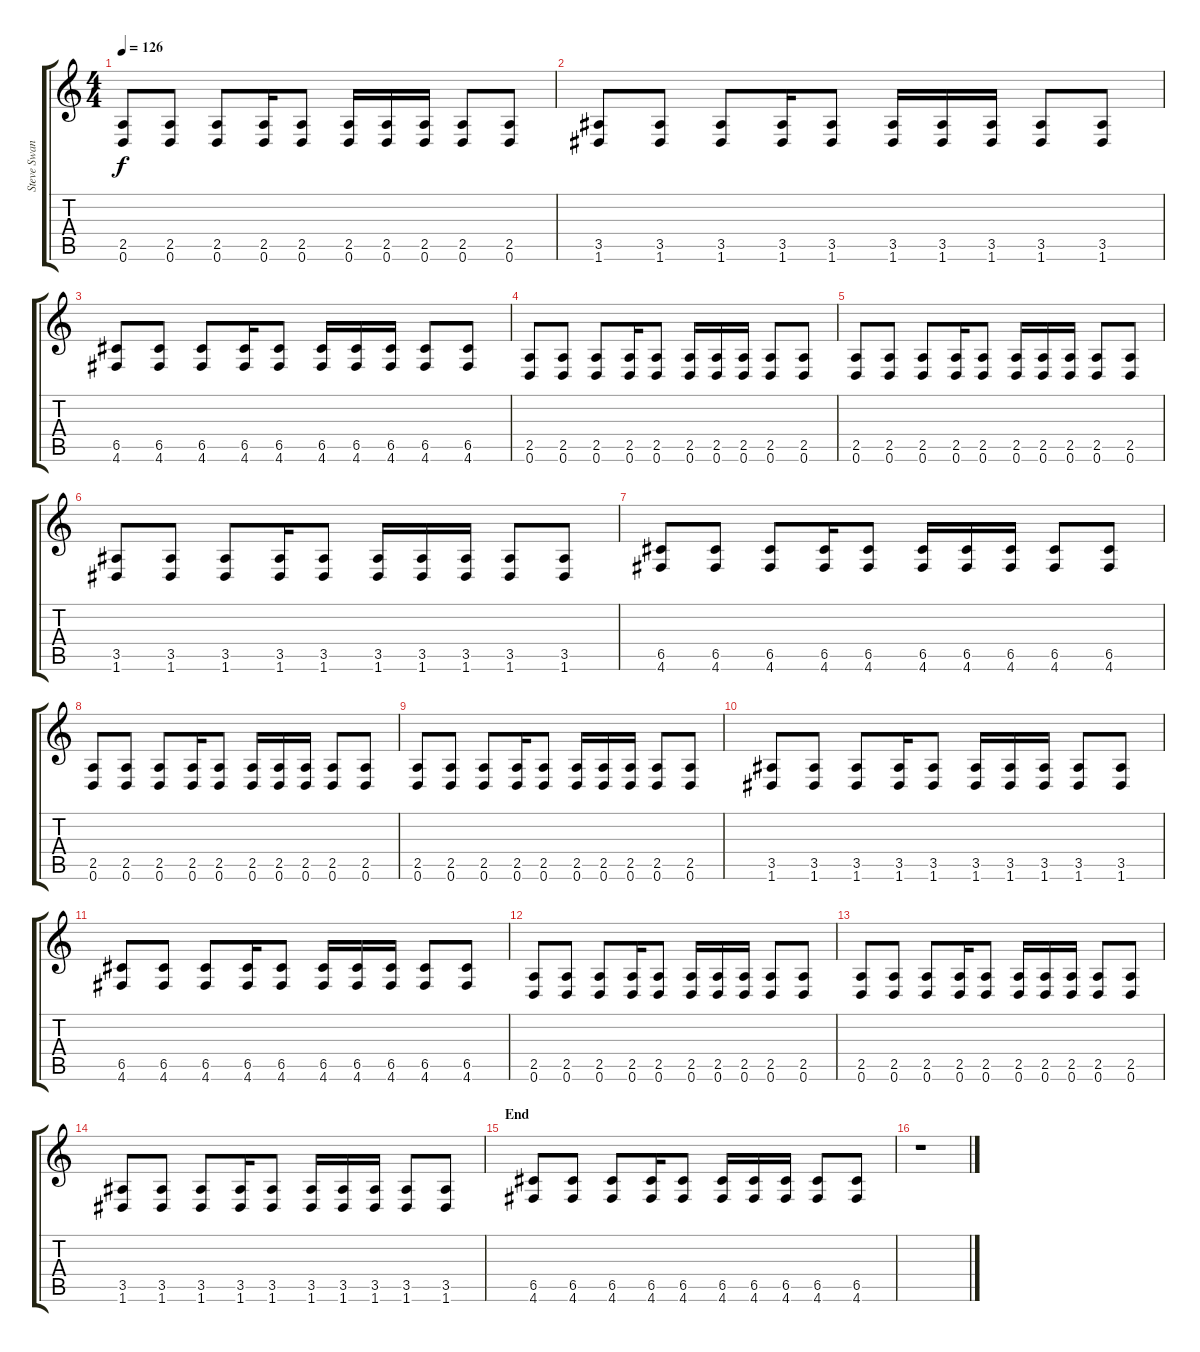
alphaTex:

\track ("Steve Swanson (Rythm Guitar)" "Steve Swan") {instrument distortionguitar}
\staff {score tabs}
\tuning (D4 A3 F3 C3 G2 D2) {hide}
\ts (4 4)
\tempo 126
\clef g2
\ks c
(2.5 0.6).8{dy f} (2.5 0.6).8 (2.5 0.6).8 (2.5 0.6).16 (2.5 0.6).8 (2.5 0.6).16 (2.5 0.6).16 (2.5 0.6).16 (2.5 0.6).8 (2.5 0.6).8 |
(3.5 1.6).8 (3.5 1.6).8 (3.5 1.6).8 (3.5 1.6).16 (3.5 1.6).8 (3.5 1.6).16 (3.5 1.6).16 (3.5 1.6).16 (3.5 1.6).8 (3.5 1.6).8 |
(6.5 4.6).8 (6.5 4.6).8 (6.5 4.6).8 (6.5 4.6).16 (6.5 4.6).8 (6.5 4.6).16 (6.5 4.6).16 (6.5 4.6).16 (6.5 4.6).8 (6.5 4.6).8 |
(2.5 0.6).8 (2.5 0.6).8 (2.5 0.6).8 (2.5 0.6).16 (2.5 0.6).8 (2.5 0.6).16 (2.5 0.6).16 (2.5 0.6).16 (2.5 0.6).8 (2.5 0.6).8 |
(2.5 0.6).8 (2.5 0.6).8 (2.5 0.6).8 (2.5 0.6).16 (2.5 0.6).8 (2.5 0.6).16 (2.5 0.6).16 (2.5 0.6).16 (2.5 0.6).8 (2.5 0.6).8 |
(3.5 1.6).8 (3.5 1.6).8 (3.5 1.6).8 (3.5 1.6).16 (3.5 1.6).8 (3.5 1.6).16 (3.5 1.6).16 (3.5 1.6).16 (3.5 1.6).8 (3.5 1.6).8 |
(6.5 4.6).8 (6.5 4.6).8 (6.5 4.6).8 (6.5 4.6).16 (6.5 4.6).8 (6.5 4.6).16 (6.5 4.6).16 (6.5 4.6).16 (6.5 4.6).8 (6.5 4.6).8 |
(2.5 0.6).8 (2.5 0.6).8 (2.5 0.6).8 (2.5 0.6).16 (2.5 0.6).8 (2.5 0.6).16 (2.5 0.6).16 (2.5 0.6).16 (2.5 0.6).8 (2.5 0.6).8 |
(2.5 0.6).8 (2.5 0.6).8 (2.5 0.6).8 (2.5 0.6).16 (2.5 0.6).8 (2.5 0.6).16 (2.5 0.6).16 (2.5 0.6).16 (2.5 0.6).8 (2.5 0.6).8 |
(3.5 1.6).8 (3.5 1.6).8 (3.5 1.6).8 (3.5 1.6).16 (3.5 1.6).8 (3.5 1.6).16 (3.5 1.6).16 (3.5 1.6).16 (3.5 1.6).8 (3.5 1.6).8 |
(6.5 4.6).8 (6.5 4.6).8 (6.5 4.6).8 (6.5 4.6).16 (6.5 4.6).8 (6.5 4.6).16 (6.5 4.6).16 (6.5 4.6).16 (6.5 4.6).8 (6.5 4.6).8 |
(2.5 0.6).8{volume 0} (2.5 0.6).8 (2.5 0.6).8 (2.5 0.6).16 (2.5 0.6).8 (2.5 0.6).16 (2.5 0.6).16 (2.5 0.6).16 (2.5 0.6).8 (2.5 0.6).8 |
(2.5 0.6).8 (2.5 0.6).8 (2.5 0.6).8 (2.5 0.6).16 (2.5 0.6).8 (2.5 0.6).16 (2.5 0.6).16 (2.5 0.6).16 (2.5 0.6).8 (2.5 0.6).8 |
(3.5 1.6).8 (3.5 1.6).8 (3.5 1.6).8 (3.5 1.6).16 (3.5 1.6).8 (3.5 1.6).16 (3.5 1.6).16 (3.5 1.6).16 (3.5 1.6).8 (3.5 1.6).8 |
\section ("" "End")
(6.5 4.6).8 (6.5 4.6).8 (6.5 4.6).8 (6.5 4.6).16 (6.5 4.6).8 (6.5 4.6).16 (6.5 4.6).16 (6.5 4.6).16 (6.5 4.6).8 (6.5 4.6).8 |
r.1
